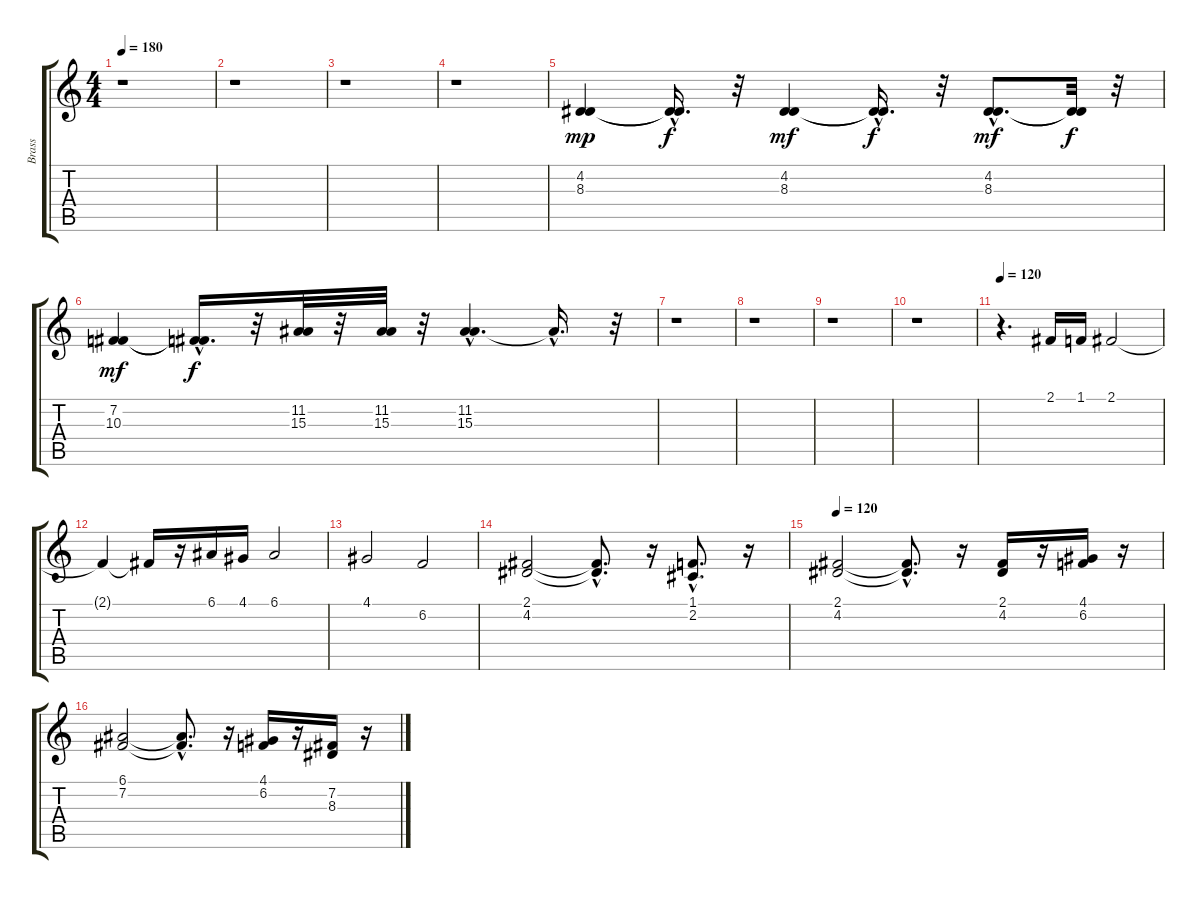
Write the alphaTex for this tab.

\track ("Brass" "Brass") {instrument brasssection}
\staff {score tabs}
\tuning (E4 B3 G3 D3 A2 E2) {hide}
\ts (4 4)
\tempo 180
\clef g2
\ks c
r.1{dy f} |
r.1 |
r.1 |
r.1 |
(4.2 8.3).4{dy mp} (4.2{hac t} 8.3{hac t}).16{d dy f} r.32 (4.2 8.3).4{dy mf} (4.2{hac t} 8.3{hac t}).16{d dy f} r.32 (4.2{hac} 8.3{hac}).8{d dy mf} (4.2{t} 8.3{t}).32{dy f} r.32 |
(7.2 10.3).4{dy mf} (7.2{hac t} 10.3{hac t}).16{d dy f} r.32 (11.2 15.3).32 r.32 (11.2 15.3).32 r.32 (11.2 15.3{hac}).4{d} 15.3{hac t}.16{d} r.32 |
r.1 |
r.1 |
r.1 |
r.1 |
\tempo 120
r.4{d} 2.1.16 1.1.16 2.1.2 |
2.1{t}.4 2.1{t}.16 r.16 6.1.16 4.1.16 6.1.2 |
4.1.2 6.2.2 |
(2.1 4.2).2 (2.1{hac t} 4.2{hac t}).8{d} r.16 (1.1{hac} 2.2{hac}).8{d} r.16 |
\tempo 120
(2.1 4.2).2 (2.1{hac t} 4.2{hac t}).8{d} r.16 (2.1 4.2).16 r.16 (4.1 6.2).16 r.16 |
(6.1 7.2).2 (6.1{hac t} 7.2{hac t}).8{d} r.16 (4.1 6.2).16 r.16 (7.2 8.3).16 r.16
